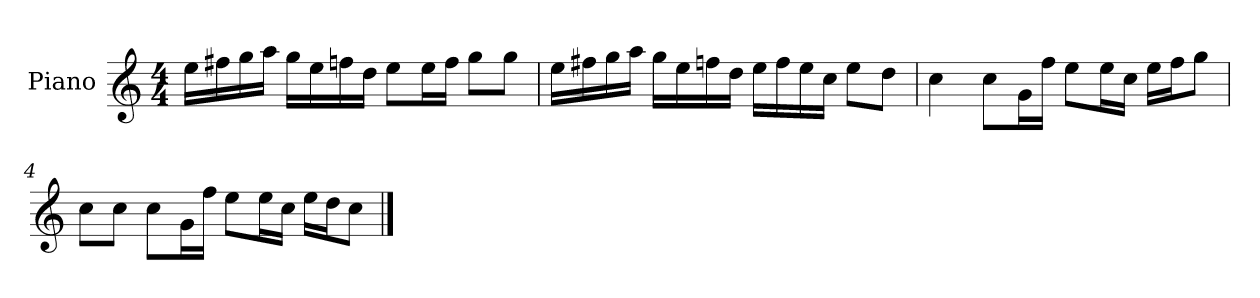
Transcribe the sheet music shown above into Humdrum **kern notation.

**kern
*part1
*staff1
*I"Piano
*I'P-no
*clefG2
*k[]
*M4/4
*MM90
=1
16ee\LL
16ff#X\
16gg\
16aa\JJ
16gg\LL
16ee\
16ffn\
16dd\JJ
8ee\L
16ee\L
16ff\JJ
8gg\L
8gg\J
=2
16ee\LL
16ff#X\
16gg\
16aa\JJ
16gg\LL
16ee\
16ffn\
16dd\JJ
16ee\LL
16ff\
16ee\
16cc\JJ
8ee\L
8dd\J
=3
4cc\
8cc\L
16g\L
16ff\JJ
8ee\L
16ee\L
16cc\JJ
16ee\LL
16ff\J
8gg\J
!!LO:LB:g=z
=4
8cc\L
8cc\J
8cc\L
16g\L
16ff\JJ
8ee\L
16ee\L
16cc\JJ
16ee\LL
16dd\J
8cc\J
==
*-
